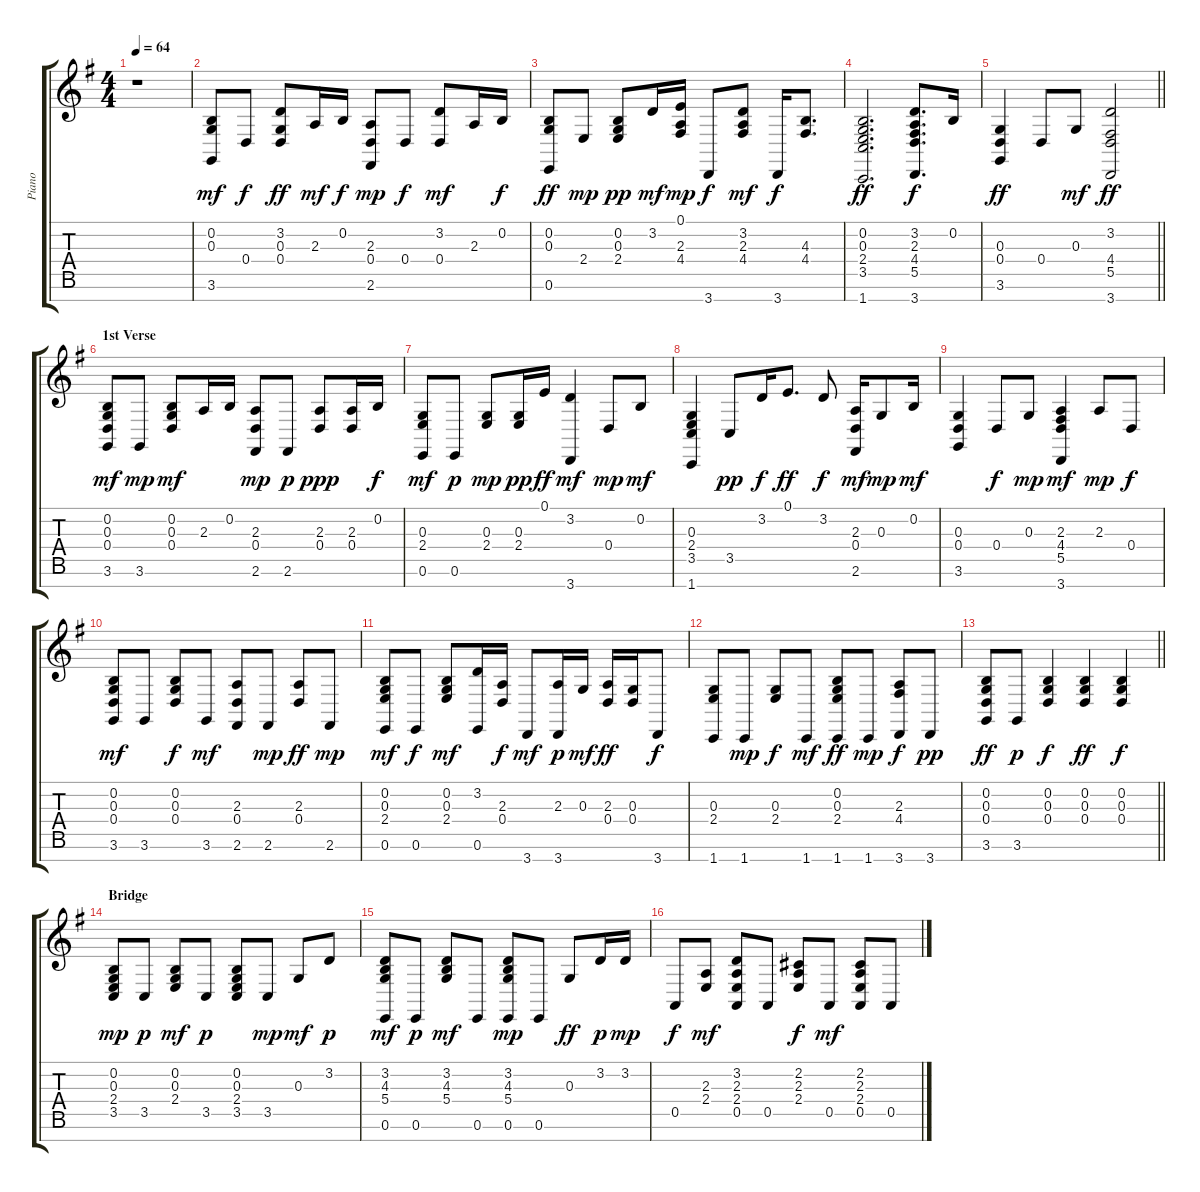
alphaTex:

\track ("Piano" "Piano") {instrument acousticgrandpiano}
\staff {score tabs}
\tuning (E4 B3 G3 D3 A2 E2 B1) {hide}
\ts (4 4)
\tempo 64
\clef g2
\ks g
r.1{dy mf instrument acousticgrandpiano} |
(0.2 0.3 3.6).8 0.4.8{dy f} (3.2 0.3 0.4).8{dy ff} 2.3.16{dy mf} 0.2.16{dy f} (2.3 0.4 2.6).8{dy mp} 0.4.8{dy f} (3.2 0.4).8{dy mf} 2.3.16 0.2.16{dy f} |
(0.2 0.3 0.6).8{dy ff} 2.4.8{dy mp} (0.2 0.3 2.4).8{dy pp} 3.2.16{dy mf} (0.1 2.3 4.4).16{dy mp} 3.7.8{dy f} (3.2 2.3 4.4).8{dy mf} 3.7.16{dy f} (4.3 4.4).8{d} |
(0.2 0.3 2.4 3.5 1.7).2{d dy ff} (3.2 2.3 4.4 5.5 3.7).8{d dy f} 0.2.16 |
\barLineRight lightlight
(0.3 0.4 3.6).4{dy ff} 0.4.8 0.3.8{dy mf} (3.2 4.4 5.5 3.7).2{dy ff} |
\section ("" "1st Verse")
(0.2 0.3 0.4 3.6).8{dy mf} 3.6.8{dy mp} (0.2 0.3 0.4).8{dy mf} 2.3.16 0.2.16 (2.3 0.4 2.6).8{dy mp} 2.6.8{dy p} (2.3 0.4).8{dy ppp} (2.3 0.4).16 0.2.16{dy f} |
(0.3 2.4 0.6).8{dy mf} 0.6.8{dy p} (0.3 2.4).8{dy mp} (0.3 2.4).16{dy pp} 0.1.16{dy ff} (3.2 3.7).4{dy mf} 0.4.8{dy mp} 0.2.8{dy mf} |
(0.3 2.4 3.5 1.7).4 3.5.8{dy pp} 3.2.16{dy f} 0.1.8{d dy ff} 3.2.8{dy f} (2.3 0.4 2.6).16{dy mf} 0.3.8{dy mp} 0.2.16{dy mf} |
(0.3 0.4 3.6).4 0.4.8{dy f} 0.3.8{dy mp} (2.3 4.4 5.5 3.7).4{dy mf} 2.3.8{dy mp} 0.4.8{dy f} |
(0.2 0.3 0.4 3.6).8{dy mf} 3.6.8 (0.2 0.3 0.4).8{dy f} 3.6.8{dy mf} (2.3 0.4 2.6).8 2.6.8{dy mp} (2.3 0.4).8{dy ff} 2.6.8{dy mp} |
(0.2 0.3 2.4 0.6).8{dy mf} 0.6.8{dy f} (0.2 0.3 2.4).8{dy mf} (3.2 0.6).16 (2.3 0.4).16{dy f} 3.7.8{dy mf} (2.3 3.7).16{dy p} 0.3.16{dy mf} (2.3 0.4).16{dy ff} (0.3 0.4).16 3.7.8{dy f} |
(0.3 2.4 1.7).8 1.7.8{dy mp} (0.3 2.4).8{dy f} 1.7.8{dy mf} (0.2 0.3 2.4 1.7).8{dy ff} 1.7.8{dy mp} (2.3 4.4 3.7).8{dy f} 3.7.8{dy pp} |
\barLineRight lightlight
(0.2 0.3 0.4 3.6).8{dy ff} 3.6.8{dy p} (0.2 0.3 0.4).4{dy f} (0.2 0.3 0.4).4{dy ff} (0.2 0.3 0.4).4{dy f} |
\section ("" "Bridge")
(0.2 0.3 2.4 3.5).8{dy mp} 3.5.8{dy p} (0.2 0.3 2.4).8{dy mf} 3.5.8{dy p} (0.2 0.3 2.4 3.5).8 3.5.8{dy mp} 0.3.8{dy mf} 3.2.8{dy p} |
(3.2 4.3 5.4 0.6).8{dy mf} 0.6.8{dy p} (3.2 4.3 5.4).8{dy mf} 0.6.8 (3.2 4.3 5.4 0.6).8{dy mp} 0.6.8 0.3.8{dy ff} 3.2.16{dy p} 3.2.16{dy mp} |
0.5.8{dy f} (2.3 2.4).8{dy mf} (3.2 2.3 2.4 0.5).8 0.5.8 (2.2 2.3 2.4).8{dy f} 0.5.8{dy mf} (2.2 2.3 2.4 0.5).8 0.5.8
